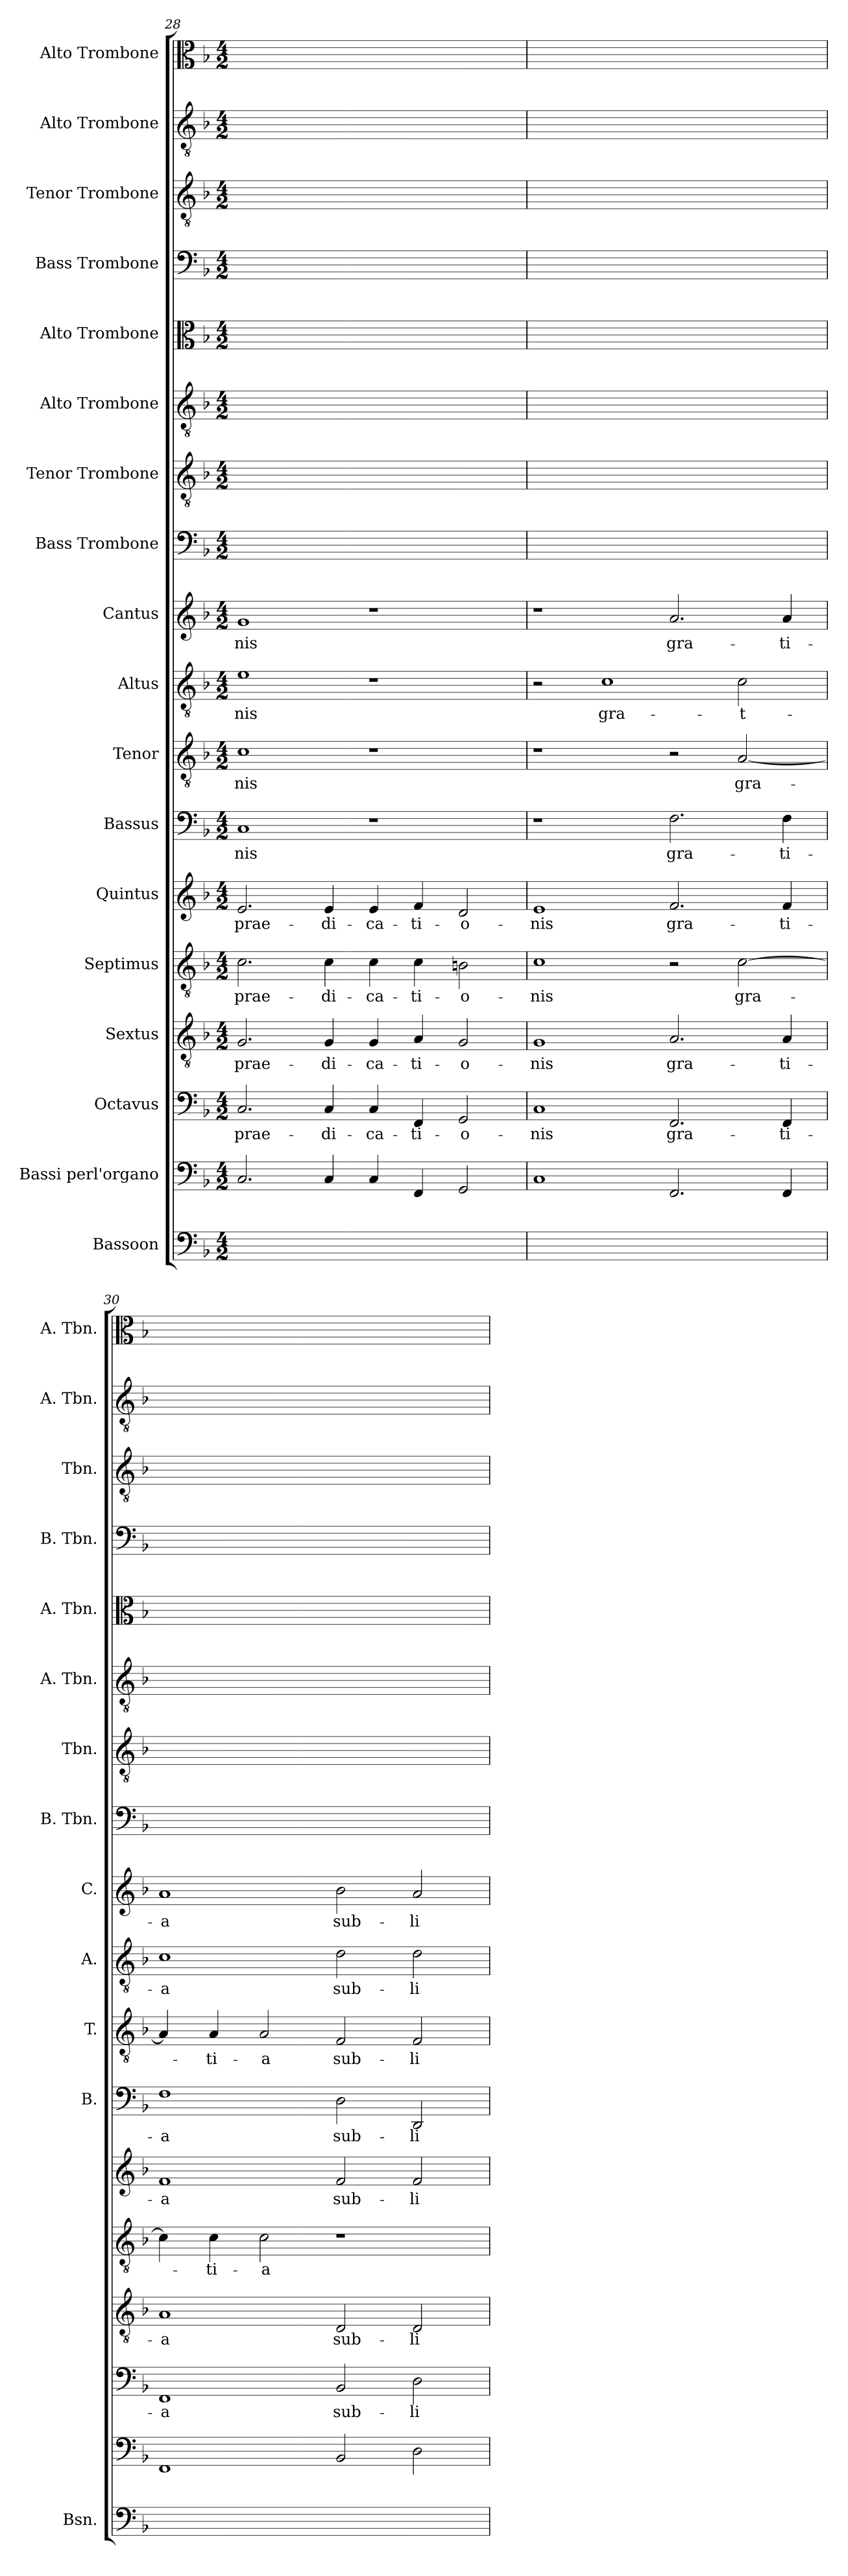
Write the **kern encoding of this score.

**kern	**kern	**kern	**text	**kern	**text	**kern	**text	**kern	**text	**kern	**text	**kern	**text	**kern	**text	**kern	**text	**kern	**text	**kern	**text	**kern	**text	**kern	**text	**kern	**text	**kern	**text	**kern	**text	**kern	**text
*part18	*part17	*part16	*part16	*part15	*part15	*part14	*part14	*part13	*part13	*part12	*part12	*part11	*part11	*part10	*part10	*part9	*part9	*part8	*part8	*part7	*part7	*part6	*part6	*part5	*part5	*part4	*part4	*part3	*part3	*part2	*part2	*part1	*part1
*staff18	*staff17	*staff16	*staff16	*staff15	*staff15	*staff14	*staff14	*staff13	*staff13	*staff12	*staff12	*staff11	*staff11	*staff10	*staff10	*staff9	*staff9	*staff8	*staff8	*staff7	*staff7	*staff6	*staff6	*staff5	*staff5	*staff4	*staff4	*staff3	*staff3	*staff2	*staff2	*staff1	*staff1
*I"Bassoon	*I"Bassi perl'organo	*I"Octavus	*	*I"Sextus	*	*I"Septimus	*	*I"Quintus	*	*I"Bassus	*	*I"Tenor	*	*I"Altus	*	*I"Cantus	*	*I"Bass Trombone	*	*I"Tenor Trombone	*	*I"Alto Trombone	*	*I"Alto Trombone	*	*I"Bass Trombone	*	*I"Tenor Trombone	*	*I"Alto Trombone	*	*I"Alto Trombone	*
*I'Bsn.	*	*	*	*	*	*	*	*	*	*I'B.	*	*I'T.	*	*I'A.	*	*I'C.	*	*I'B. Tbn.	*	*I'Tbn.	*	*I'A. Tbn.	*	*I'A. Tbn.	*	*I'B. Tbn.	*	*I'Tbn.	*	*I'A. Tbn.	*	*I'A. Tbn.	*
*clefF4	*clefF4	*clefF4	*	*clefGv2	*	*clefGv2	*	*clefG2	*	*clefF4	*	*clefGv2	*	*clefGv2	*	*clefG2	*	*clefF4	*	*clefGv2	*	*clefGv2	*	*clefC3	*	*clefF4	*	*clefGv2	*	*clefGv2	*	*clefC3	*
*	*	*	*	*ITrd7c12	*	*ITrd7c12	*	*	*	*	*	*ITrd7c12	*	*ITrd7c12	*	*	*	*	*	*	*	*	*	*	*	*	*	*	*	*	*	*	*
*k[b-]	*k[b-]	*k[b-]	*	*k[b-]	*	*k[b-]	*	*k[b-]	*	*k[b-]	*	*k[b-]	*	*k[b-]	*	*k[b-]	*	*k[b-]	*	*k[b-]	*	*k[b-]	*	*k[b-]	*	*k[b-]	*	*k[b-]	*	*k[b-]	*	*k[b-]	*
*d:	*d:	*d:	*	*d:	*	*d:	*	*d:	*	*d:	*	*d:	*	*d:	*	*d:	*	*d:	*	*d:	*	*d:	*	*d:	*	*d:	*	*d:	*	*d:	*	*d:	*
*M4/2	*M4/2	*M4/2	*	*M4/2	*	*M4/2	*	*M4/2	*	*M4/2	*	*M4/2	*	*M4/2	*	*M4/2	*	*M4/2	*	*M4/2	*	*M4/2	*	*M4/2	*	*M4/2	*	*M4/2	*	*M4/2	*	*M4/2	*
=28	=28	=28	=28	=28	=28	=28	=28	=28	=28	=28	=28	=28	=28	=28	=28	=28	=28	=28	=28	=28	=28	=28	=28	=28	=28	=28	=28	=28	=28	=28	=28	=28	=28
!	!	!	!LO:LY:b	!	!LO:LY:b	!	!LO:LY:b	!	!LO:LY:b	!	!LO:LY:b	!	!LO:LY:b	!	!LO:LY:b	!	!LO:LY:b	!	!	!	!	!	!	!	!	!	!	!	!	!	!	!	!
2.C/yy	2.C/	2.C/	prae-	2.GG/	prae-	2.C\	prae-	2.e/	prae-	1C	-nis	1C	-nis	1E	-nis	1g	-nis	2.C/yy	prae-	2.GG/yy	prae-	2.C/yy	prae-	2.e\yy	prae-	1Cyy	-nis	1Cyy	-nis	1Eyy	-nis	1gyy	-nis
!	!	!	!LO:LY:b	!	!LO:LY:b	!	!LO:LY:b	!	!LO:LY:b	!	!	!	!	!	!	!	!	!	!	!	!	!	!	!	!	!	!	!	!	!	!	!	!
4C/yy	4C/	4C/	-di-	4GG/	-di-	4C\	-di-	4e/	-di-	.	.	.	.	.	.	.	.	4C/yy	-di-	4GG/yy	-di-	4C/yy	-di-	4e\yy	-di-	.	.	.	.	.	.	.	.
!	!	!	!LO:LY:b	!	!LO:LY:b	!	!LO:LY:b	!	!LO:LY:b	!	!	!	!	!	!	!	!	!	!	!	!	!	!	!	!	!	!	!	!	!	!	!	!
4C/yy	4C/	4C/	-ca-	4GG/	-ca-	4C\	-ca-	4e/	-ca-	1r	.	1r	.	1r	.	1r	.	4C/yy	-ca-	4GG/yy	-ca-	4C/yy	-ca-	4e\yy	-ca-	1ryy	.	1ryy	.	1ryy	.	1ryy	.
!	!	!	!LO:LY:b	!	!LO:LY:b	!	!LO:LY:b	!	!LO:LY:b	!	!	!	!	!	!	!	!	!	!	!	!	!	!	!	!	!	!	!	!	!	!	!	!
4FF/yy	4FF/	4FF/	-ti-	4AA/	-ti-	4C\	-ti-	4f/	-ti-	.	.	.	.	.	.	.	.	4FF/yy	-ti-	4AA/yy	-ti-	4C/yy	-ti-	4f\yy	-ti-	.	.	.	.	.	.	.	.
!	!	!	!LO:LY:b	!	!LO:LY:b	!	!LO:LY:b	!	!LO:LY:b	!	!	!	!	!	!	!	!	!	!	!	!	!	!	!	!	!	!	!	!	!	!	!	!
2GG/yy	2GG/	2GG/	-o-	2GG/	-o-	2BBn\	-o-	2d/	-o-	.	.	.	.	.	.	.	.	2GG/yy	-o-	2GG/yy	-o-	2BB/yy	-o-	2d\yy	-o-	.	.	.	.	.	.	.	.
=29	=29	=29	=29	=29	=29	=29	=29	=29	=29	=29	=29	=29	=29	=29	=29	=29	=29	=29	=29	=29	=29	=29	=29	=29	=29	=29	=29	=29	=29	=29	=29	=29	=29
!	!	!	!LO:LY:b	!	!LO:LY:b	!	!LO:LY:b	!	!LO:LY:b	!	!	!	!	!	!	!	!	!	!	!	!	!	!	!	!	!	!	!	!	!	!	!	!
1Cyy	1C	1C	-nis	1GG	-nis	1C	-nis	1e	-nis	1r	.	1r	.	2r	.	1r	.	1Cyy	-nis	1GGyy	-nis	1Cyy	-nis	1eyy	-nis	1ryy	.	1ryy	.	2ryy	.	1ryy	.
!	!	!	!	!	!	!	!	!	!	!	!	!	!	!	!LO:LY:b	!	!	!	!	!	!	!	!	!	!	!	!	!	!	!	!	!	!
.	.	.	.	.	.	.	.	.	.	.	.	.	.	1C	gra-	.	.	.	.	.	.	.	.	.	.	.	.	.	.	1Cyy	gra-	.	.
!	!	!	!LO:LY:b	!	!LO:LY:b	!	!	!	!LO:LY:b	!	!LO:LY:b	!	!	!	!	!	!LO:LY:b	!	!	!	!	!	!	!	!	!	!	!	!	!	!	!	!
2.FF/yy	2.FF/	2.FF/	gra-	2.AA/	gra-	2r	.	2.f/	gra-	2.F\	gra-	2r	.	.	.	2.a/	gra-	2.FF/yy	gra-	2.AA/yy	gra-	2ryy	.	2.f\yy	gra-	2.F\yy	gra-	2ryy	.	.	.	2.a\yy	gra-
!	!	!	!	!	!	!	!LO:LY:b	!	!	!	!	!	!LO:LY:b	!	!LO:LY:b	!	!	!	!	!	!	!	!	!	!	!	!	!	!	!	!	!	!
.	.	.	.	.	.	[>2C\	gra-	.	.	.	.	[<2AA/	gra-	2C\	-t-	.	.	.	.	.	.	[<2C/yy	gra-	.	.	.	.	[<2AA/yy	gra-	2C/yy	-t-	.	.
!	!	!	!LO:LY:b	!	!LO:LY:b	!	!	!	!LO:LY:b	!	!LO:LY:b	!	!	!	!	!	!LO:LY:b	!	!	!	!	!	!	!	!	!	!	!	!	!	!	!	!
4FF/yy	4FF/	4FF/	-ti-	4AA/	-ti-	.	.	4f/	-ti-	4F\	-ti-	.	.	.	.	4a/	-ti-	4FF/yy	-ti-	4AA/yy	-ti-	.	.	4f\yy	-ti-	4F\yy	-ti-	.	.	.	.	4a\yy	-ti-
=30	=30	=30	=30	=30	=30	=30	=30	=30	=30	=30	=30	=30	=30	=30	=30	=30	=30	=30	=30	=30	=30	=30	=30	=30	=30	=30	=30	=30	=30	=30	=30	=30	=30
!	!	!	!LO:LY:b	!	!LO:LY:b	!	!	!	!LO:LY:b	!	!LO:LY:b	!	!	!	!LO:LY:b	!	!LO:LY:b	!	!	!	!	!	!	!	!	!	!	!	!	!	!	!	!
1FFyy	1FF	1FF	-a	1AA	-a	4C\]	.	1f	-a	1F	-a	4AA/]	.	1C	-a	1a	-a	1FFyy	-a	1AAyy	-a	4C/yy]	.	1fyy	-a	1Fyy	-a	4AA/yy]	.	1Cyy	-a	1ayy	-a
!	!	!	!	!	!	!	!LO:LY:b	!	!	!	!	!	!LO:LY:b	!	!	!	!	!	!	!	!	!	!	!	!	!	!	!	!	!	!	!	!
.	.	.	.	.	.	4C\	-ti-	.	.	.	.	4AA/	-ti-	.	.	.	.	.	.	.	.	4C/yy	-ti-	.	.	.	.	4AA/yy	-ti-	.	.	.	.
!	!	!	!	!	!	!	!LO:LY:b	!	!	!	!	!	!LO:LY:b	!	!	!	!	!	!	!	!	!	!	!	!	!	!	!	!	!	!	!	!
.	.	.	.	.	.	2C\	-a	.	.	.	.	2AA/	-a	.	.	.	.	.	.	.	.	2C/yy	-a	.	.	.	.	2AA/yy	-a	.	.	.	.
!	!	!	!LO:LY:b	!	!LO:LY:b	!	!	!	!LO:LY:b	!	!LO:LY:b	!	!LO:LY:b	!	!LO:LY:b	!	!LO:LY:b	!	!	!	!	!	!	!	!	!	!	!	!	!	!	!	!
2BB-/yy	2BB-/	2BB-/	sub-	2DD/	sub-	1r	.	2f/	sub-	2D\	sub-	2FF/	sub-	2D\	sub-	2b-\	sub-	2BB-/yy	sub-	2DD/yy	sub-	1ryy	.	2f\yy	sub-	2D\yy	sub-	2FF/yy	sub-	2D/yy	sub-	2b-\yy	sub-
!	!	!	!LO:LY:b	!	!LO:LY:b	!	!	!	!LO:LY:b	!	!LO:LY:b	!	!LO:LY:b	!	!LO:LY:b	!	!LO:LY:b	!	!	!	!	!	!	!	!	!	!	!	!	!	!	!	!
2D\yy	2D\	2D\	-li-	2DD/	-li-	.	.	2f/	-li-	2DD/	-li-	2FF/	-li-	2D\	-li-	2a/	-li-	2D\yy	-li-	2DD/yy	-li-	.	.	2f\yy	-li-	2DD/yy	-li-	2FF/yy	-li-	2D/yy	-li-	2a\yy	-li-
=	=	=	=	=	=	=	=	=	=	=	=	=	=	=	=	=	=	=	=	=	=	=	=	=	=	=	=	=	=	=	=	=	=
*-	*-	*-	*-	*-	*-	*-	*-	*-	*-	*-	*-	*-	*-	*-	*-	*-	*-	*-	*-	*-	*-	*-	*-	*-	*-	*-	*-	*-	*-	*-	*-	*-	*-
